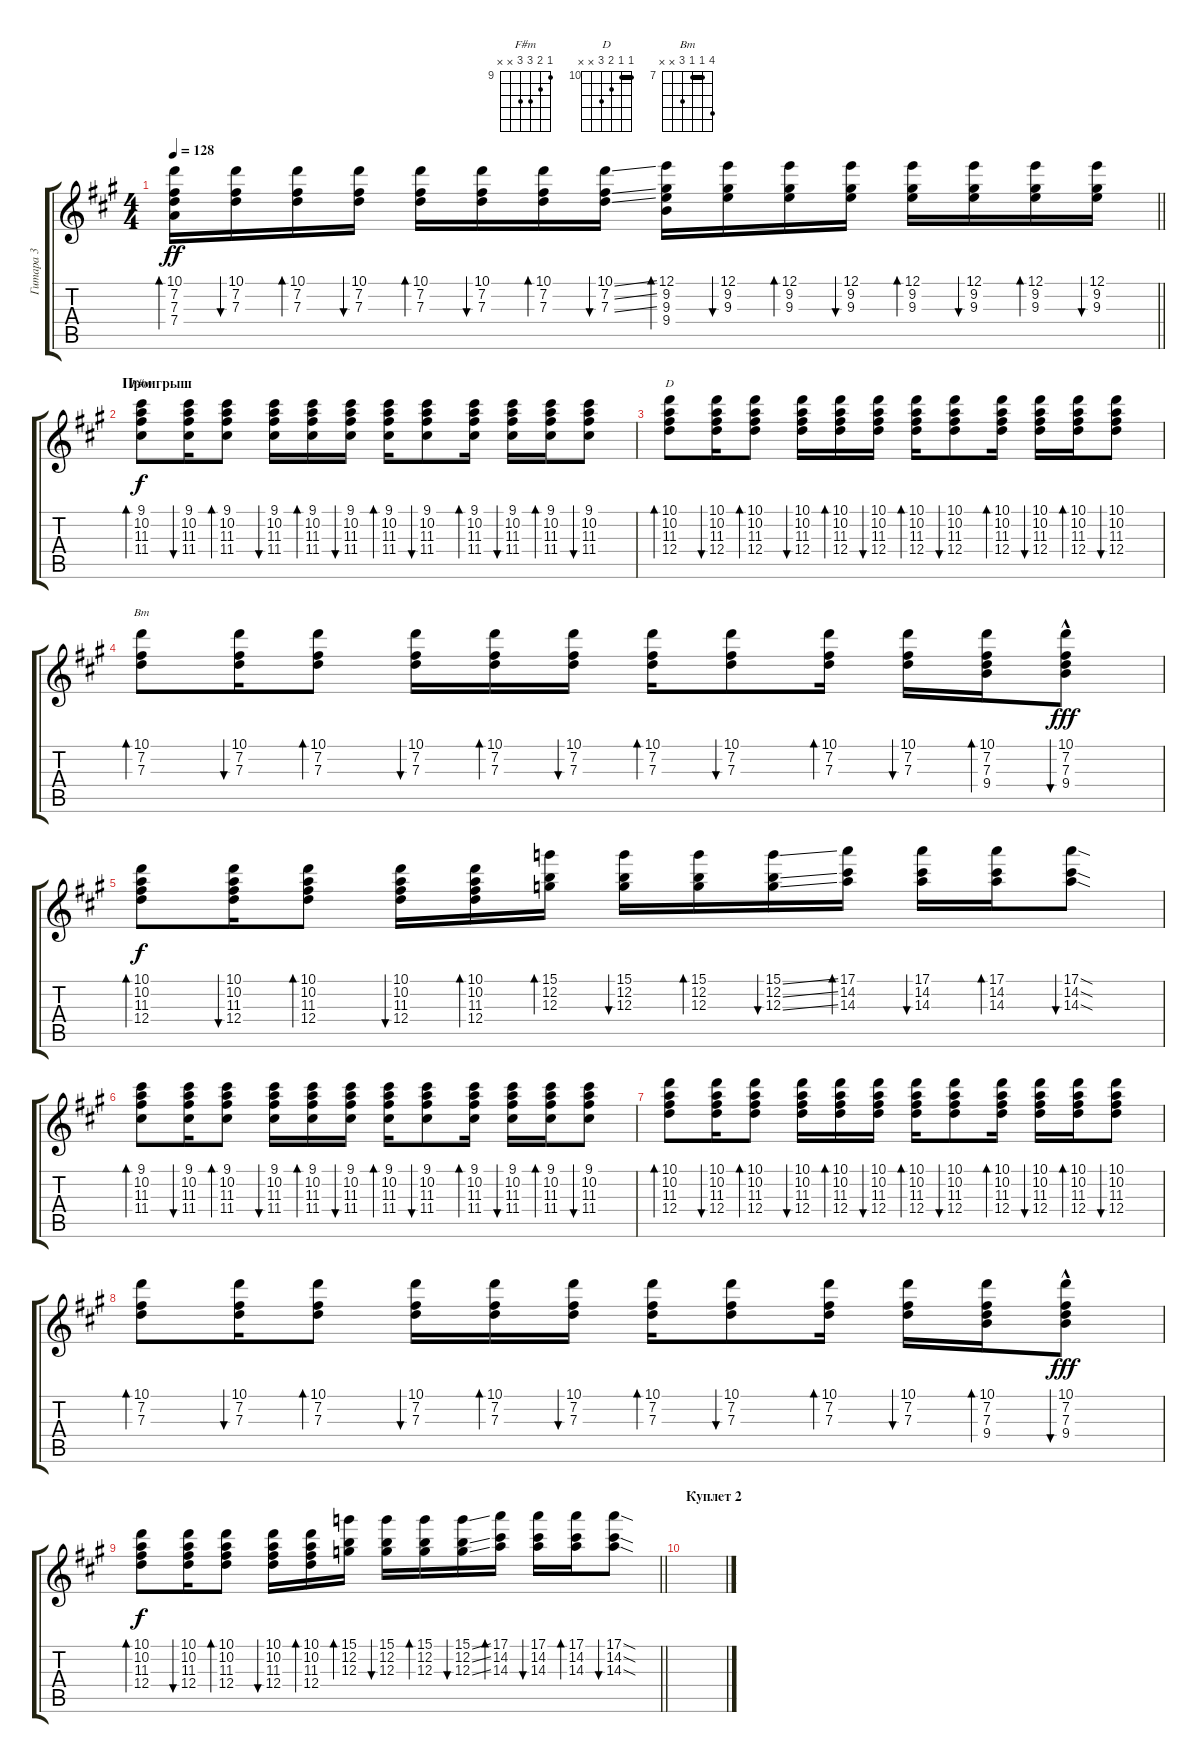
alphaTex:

\track ("Гитара 3" "Гитара 3") {instrument electricguitarclean}
\staff {score tabs}
\tuning (E4 B3 G3 D3 A2 E2) {hide}
\chord ("F#m" 9 10 11 11 x x) {firstfret 9}
\chord ("D" 10 10 11 12 x x) {firstfret 10 barre 10}
\chord ("Bm" 10 7 7 9 x x) {firstfret 7 barre 7}
\ts (4 4)
\tempo 128
\clef g2
\barLineRight lightlight
\ks f#minor
(10.1 7.2 7.3 7.4).16{bd 30 dy ff} (10.1 7.2 7.3).16{bu 30} (10.1 7.2 7.3).16{bd 30} (10.1 7.2 7.3).16{bu 30} (10.1 7.2 7.3).16{bd 30} (10.1 7.2 7.3).16{bu 30} (10.1 7.2 7.3).16{bd 30} (10.1{ss} 7.2{ss} 7.3{ss}).16{bu 30} (12.1 9.2 9.3 9.4).16{bd 30} (12.1 9.2 9.3).16{bu 30} (12.1 9.2 9.3).16{bd 30} (12.1 9.2 9.3).16{bu 30} (12.1 9.2 9.3).16{bd 30} (12.1 9.2 9.3).16{bu 30} (12.1 9.2 9.3).16{bd 30} (12.1 9.2 9.3).16{bu 30} |
\section ("" "Проигрыш")
(9.1 10.2 11.3 11.4).8{bd 60 ch "F#m" dy f} (9.1 10.2 11.3 11.4).16{bu 60} (9.1 10.2 11.3 11.4).8{bd 60} (9.1 10.2 11.3 11.4).16{bu 60} (9.1 10.2 11.3 11.4).16{bd 60} (9.1 10.2 11.3 11.4).16{bu 60} (9.1 10.2 11.3 11.4).16{bd 60} (9.1 10.2 11.3 11.4).8{bu 60} (9.1 10.2 11.3 11.4).16{bd 60} (9.1 10.2 11.3 11.4).16{bu 60} (9.1 10.2 11.3 11.4).16{bd 60} (9.1 10.2 11.3 11.4).8{bu 60} |
(10.1 10.2 11.3 12.4).8{bd 60 ch "D"} (10.1 10.2 11.3 12.4).16{bu 60} (10.1 10.2 11.3 12.4).8{bd 60} (10.1 10.2 11.3 12.4).16{bu 60} (10.1 10.2 11.3 12.4).16{bd 60} (10.1 10.2 11.3 12.4).16{bu 60} (10.1 10.2 11.3 12.4).16{bd 60} (10.1 10.2 11.3 12.4).8{bu 60} (10.1 10.2 11.3 12.4).16{bd 60} (10.1 10.2 11.3 12.4).16{bu 60} (10.1 10.2 11.3 12.4).16{bd 60} (10.1 10.2 11.3 12.4).8{bu 60} |
(10.1 7.2 7.3).8{bd 60 ch "Bm"} (10.1 7.2 7.3).16{bu 60} (10.1 7.2 7.3).8{bd 60} (10.1 7.2 7.3).16{bu 60} (10.1 7.2 7.3).16{bd 60} (10.1 7.2 7.3).16{bu 60} (10.1 7.2 7.3).16{bd 60} (10.1 7.2 7.3).8{bu 60} (10.1 7.2 7.3).16{bd 60} (10.1 7.2 7.3).16{bu 60} (10.1 7.2 7.3 9.4).16{bd 60} (10.1{hac} 7.2{hac} 7.3{hac} 9.4).8{bu 60 dy fff} |
(10.1 10.2 11.3 12.4).8{bd 60 dy f} (10.1 10.2 11.3 12.4).16{bu 60} (10.1 10.2 11.3 12.4).8{bd 60} (10.1 10.2 11.3 12.4).16{bu 60} (10.1 10.2 11.3 12.4).16{bd 60} (15.1 12.2 12.3).16{bd 60} (15.1 12.2 12.3).16{bu 60} (15.1 12.2 12.3).16{bd 60} (15.1{ss} 12.2{ss} 12.3{ss}).16{bu 60} (17.1 14.2 14.3).16{bd 60} (17.1 14.2 14.3).16{bu 60} (17.1 14.2 14.3).16{bd 60} (17.1{sod} 14.2{sod} 14.3{sod}).8{bu 60} |
(9.1 10.2 11.3 11.4).8{bd 60} (9.1 10.2 11.3 11.4).16{bu 60} (9.1 10.2 11.3 11.4).8{bd 60} (9.1 10.2 11.3 11.4).16{bu 60} (9.1 10.2 11.3 11.4).16{bd 60} (9.1 10.2 11.3 11.4).16{bu 60} (9.1 10.2 11.3 11.4).16{bd 60} (9.1 10.2 11.3 11.4).8{bu 60} (9.1 10.2 11.3 11.4).16{bd 60} (9.1 10.2 11.3 11.4).16{bu 60} (9.1 10.2 11.3 11.4).16{bd 60} (9.1 10.2 11.3 11.4).8{bu 60} |
(10.1 10.2 11.3 12.4).8{bd 60} (10.1 10.2 11.3 12.4).16{bu 60} (10.1 10.2 11.3 12.4).8{bd 60} (10.1 10.2 11.3 12.4).16{bu 60} (10.1 10.2 11.3 12.4).16{bd 60} (10.1 10.2 11.3 12.4).16{bu 60} (10.1 10.2 11.3 12.4).16{bd 60} (10.1 10.2 11.3 12.4).8{bu 60} (10.1 10.2 11.3 12.4).16{bd 60} (10.1 10.2 11.3 12.4).16{bu 60} (10.1 10.2 11.3 12.4).16{bd 60} (10.1 10.2 11.3 12.4).8{bu 60} |
(10.1 7.2 7.3).8{bd 60} (10.1 7.2 7.3).16{bu 60} (10.1 7.2 7.3).8{bd 60} (10.1 7.2 7.3).16{bu 60} (10.1 7.2 7.3).16{bd 60} (10.1 7.2 7.3).16{bu 60} (10.1 7.2 7.3).16{bd 60} (10.1 7.2 7.3).8{bu 60} (10.1 7.2 7.3).16{bd 60} (10.1 7.2 7.3).16{bu 60} (10.1 7.2 7.3 9.4).16{bd 60} (10.1{hac} 7.2{hac} 7.3{hac} 9.4).8{bu 60 dy fff} |
\barLineRight lightlight
(10.1 10.2 11.3 12.4).8{bd 60 dy f} (10.1 10.2 11.3 12.4).16{bu 60} (10.1 10.2 11.3 12.4).8{bd 60} (10.1 10.2 11.3 12.4).16{bu 60} (10.1 10.2 11.3 12.4).16{bd 60} (15.1 12.2 12.3).16{bd 60} (15.1 12.2 12.3).16{bu 60} (15.1 12.2 12.3).16{bd 60} (15.1{ss} 12.2{ss} 12.3{ss}).16{bu 60} (17.1 14.2 14.3).16{bd 60} (17.1 14.2 14.3).16{bu 60} (17.1 14.2 14.3).16{bd 60} (17.1{sod} 14.2{sod} 14.3{sod}).8{bu 60} |
\section ("" "Куплет 2")
